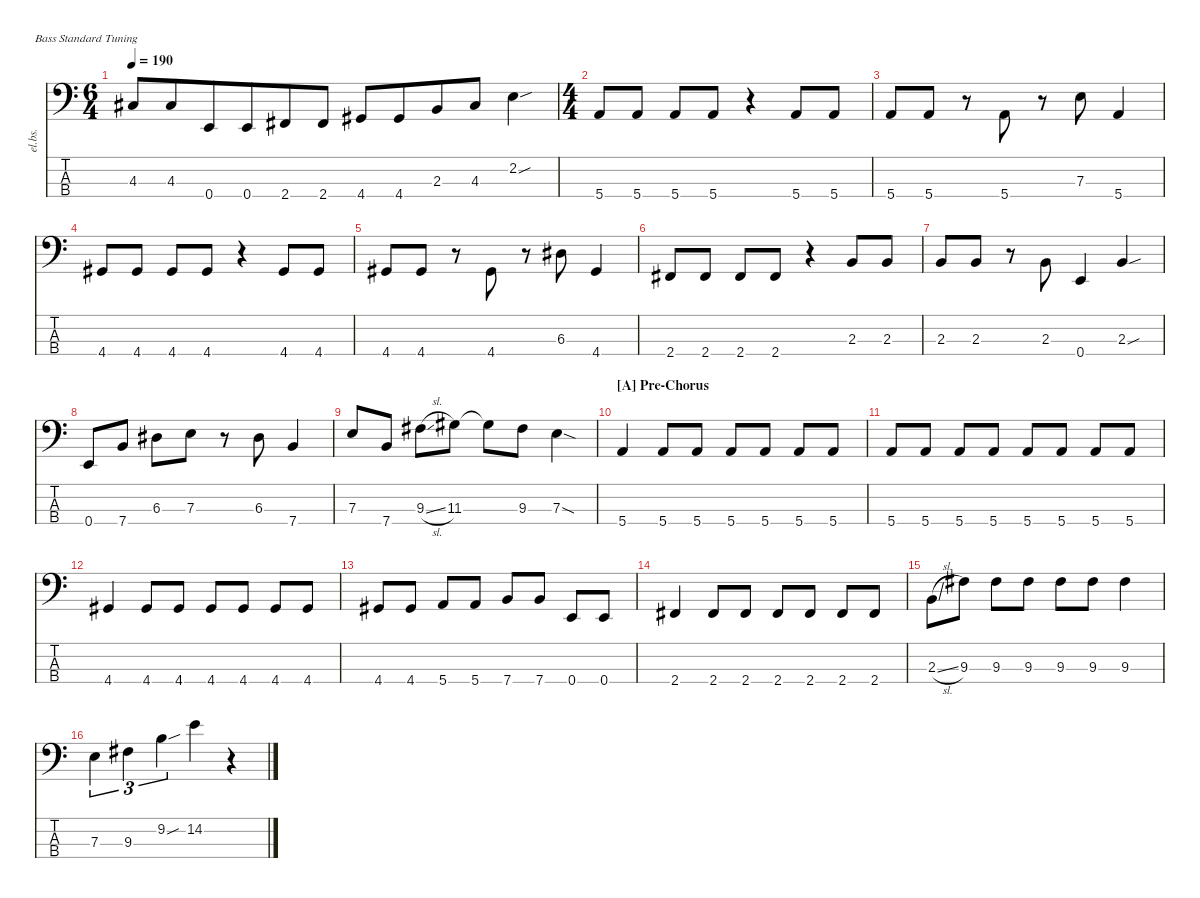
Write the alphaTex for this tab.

\defaultSystemsLayout 4
\hideDynamics
\bracketExtendMode nobrackets
\track ("Electric Bass" "el.bs.") {mute instrument electricbassfinger}
\staff {score tabs}
\tuning (G2 D2 A1 E1)
\ts (6 4)
\beaming (8 6 6)
\tempo 190
\clef f4
\ks c
4.3{acc #}.8{dy mf beam Up} 4.3{acc #}.8{beam Up} 0.4.8{beam Up} 0.4.8{beam Up} 2.4{acc #}.8{beam Up} 2.4{acc #}.8{beam Up} 4.4{acc #}.8{beam Up} 4.4{acc #}.8{beam Up} 2.3.8{beam Up} 4.3{acc #}.8{beam Up} 2.2{sou}.4{beam Down} |
\ts (4 4)
\beaming (8 2 2 2 2)
5.4.8{beam Up} 5.4.8{beam Up} 5.4.8{beam Up} 5.4.8{beam Up} r.4{beam Down} 5.4.8{beam Up} 5.4.8{beam Up} |
5.4.8{beam Up} 5.4.8{beam Up} r.8{beam Down} 5.4.8{beam Up} r.8{beam Down} 7.3.8{beam Down} 5.4.4{beam Up} |
4.4{acc #}.8{beam Up} 4.4{acc #}.8{beam Up} 4.4{acc #}.8{beam Up} 4.4{acc #}.8{beam Up} r.4{beam Down} 4.4{acc #}.8{beam Up} 4.4{acc #}.8{beam Up} |
4.4{acc #}.8{beam Up} 4.4{acc #}.8{beam Up} r.8{beam Down} 4.4{acc #}.8{beam Up} r.8{beam Down} 6.3{acc #}.8{beam Down} 4.4{acc #}.4{beam Up} |
2.4{acc #}.8{beam Up} 2.4{acc #}.8{beam Up} 2.4{acc #}.8{beam Up} 2.4{acc #}.8{beam Up} r.4{beam Down} 2.3.8{beam Up} 2.3.8{beam Up} |
2.3.8{beam Up} 2.3.8{beam Up} r.8{beam Down} 2.3.8{beam Up} 0.4.4{beam Up} 2.3{sou}.4{beam Up} |
0.4.8{beam Up} 7.4.8{beam Up} 6.3{acc #}.8{beam Down} 7.3.8{beam Down} r.8{beam Down} 6.3{acc #}.8{beam Down} 7.4.4{beam Up} |
7.3.8{beam Up} 7.4.8{beam Up} 9.3{sl acc #}.8{beam Down} 11.3{acc #}.8{beam Down} 11.3{t acc #}.8{beam Down} 9.3{acc #}.8{beam Down} 7.3{sod}.4{beam Down} |
\section ("A" "Pre-Chorus")
5.4.4{beam Up} 5.4.8{beam Up} 5.4.8{beam Up} 5.4.8{beam Up} 5.4.8{beam Up} 5.4.8{beam Up} 5.4.8{beam Up} |
5.4.8{beam Up} 5.4.8{beam Up} 5.4.8{beam Up} 5.4.8{beam Up} 5.4.8{beam Up} 5.4.8{beam Up} 5.4.8{beam Up} 5.4.8{beam Up} |
4.4{acc #}.4{beam Up} 4.4{acc #}.8{beam Up} 4.4{acc #}.8{beam Up} 4.4{acc #}.8{beam Up} 4.4{acc #}.8{beam Up} 4.4{acc #}.8{beam Up} 4.4{acc #}.8{beam Up} |
4.4{acc #}.8{beam Up} 4.4{acc #}.8{beam Up} 5.4.8{beam Up} 5.4.8{beam Up} 7.4.8{beam Up} 7.4.8{beam Up} 0.4.8{beam Up} 0.4.8{beam Up} |
2.4{acc #}.4{beam Up} 2.4{acc #}.8{beam Up} 2.4{acc #}.8{beam Up} 2.4{acc #}.8{beam Up} 2.4{acc #}.8{beam Up} 2.4{acc #}.8{beam Up} 2.4{acc #}.8{beam Up} |
2.3{sl}.8{beam Down} 9.3{acc #}.8{beam Down} 9.3{acc #}.8{beam Down} 9.3{acc #}.8{beam Down} 9.3{acc #}.8{beam Down} 9.3{acc #}.8{beam Down} 9.3{acc #}.4{beam Down} |
7.3.4{tu (3 2) beam Down} 9.3{acc #}.4{tu (3 2) beam Down} 9.2{sou}.4{tu (3 2) beam Down} 14.2.4{beam Down} r.4{beam Down}
